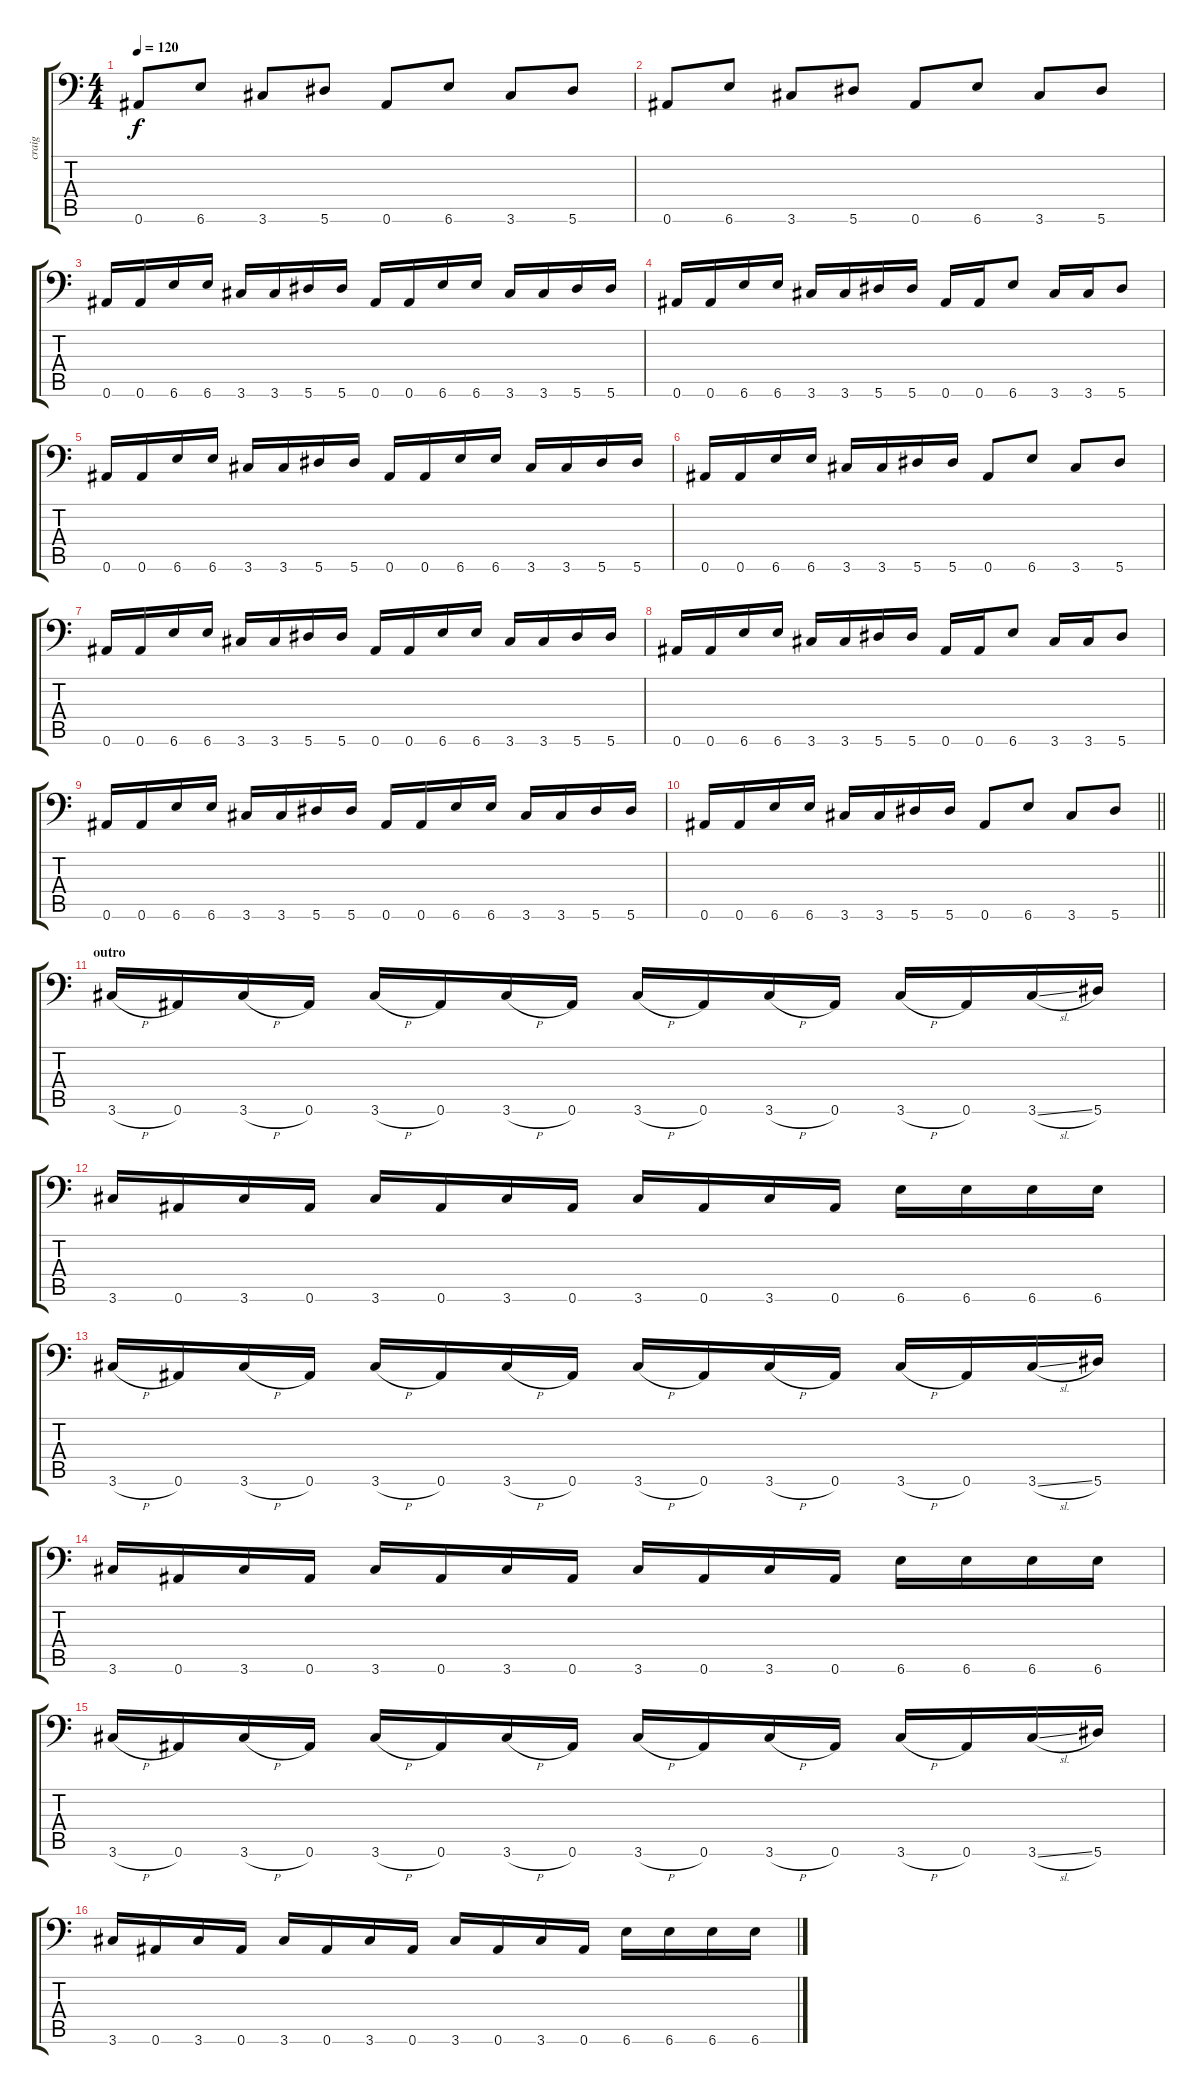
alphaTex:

\track ("craig" "craig") {instrument slapbass2}
\staff {score tabs}
\tuning (C4 G3 Eb3 Bb2 F2 Bb1) {hide}
\ts (4 4)
\tempo 120
\clef f4
\ks c
0.6.8{dy f} 6.6.8 3.6.8 5.6.8 0.6.8 6.6.8 3.6.8 5.6.8 |
0.6.8 6.6.8 3.6.8 5.6.8 0.6.8 6.6.8 3.6.8 5.6.8 |
0.6.16 0.6.16 6.6.16 6.6.16 3.6.16 3.6.16 5.6.16 5.6.16 0.6.16 0.6.16 6.6.16 6.6.16 3.6.16 3.6.16 5.6.16 5.6.16 |
0.6.16 0.6.16 6.6.16 6.6.16 3.6.16 3.6.16 5.6.16 5.6.16 0.6.16 0.6.16 6.6.8 3.6.16 3.6.16 5.6.8 |
0.6.16 0.6.16 6.6.16 6.6.16 3.6.16 3.6.16 5.6.16 5.6.16 0.6.16 0.6.16 6.6.16 6.6.16 3.6.16 3.6.16 5.6.16 5.6.16 |
0.6.16 0.6.16 6.6.16 6.6.16 3.6.16 3.6.16 5.6.16 5.6.16 0.6.8 6.6.8 3.6.8 5.6.8 |
0.6.16 0.6.16 6.6.16 6.6.16 3.6.16 3.6.16 5.6.16 5.6.16 0.6.16 0.6.16 6.6.16 6.6.16 3.6.16 3.6.16 5.6.16 5.6.16 |
0.6.16 0.6.16 6.6.16 6.6.16 3.6.16 3.6.16 5.6.16 5.6.16 0.6.16 0.6.16 6.6.8 3.6.16 3.6.16 5.6.8 |
0.6.16 0.6.16 6.6.16 6.6.16 3.6.16 3.6.16 5.6.16 5.6.16 0.6.16 0.6.16 6.6.16 6.6.16 3.6.16 3.6.16 5.6.16 5.6.16 |
\barLineRight lightlight
0.6.16 0.6.16 6.6.16 6.6.16 3.6.16 3.6.16 5.6.16 5.6.16 0.6.8 6.6.8 3.6.8 5.6.8 |
\section ("" "outro")
3.6{h}.16 0.6.16 3.6{h}.16 0.6.16 3.6{h}.16 0.6.16 3.6{h}.16 0.6.16 3.6{h}.16 0.6.16 3.6{h}.16 0.6.16 3.6{h}.16 0.6.16 3.6{sl}.16 5.6.16 |
3.6.16 0.6.16 3.6.16 0.6.16 3.6.16 0.6.16 3.6.16 0.6.16 3.6.16 0.6.16 3.6.16 0.6.16 6.6.16 6.6.16 6.6.16 6.6.16 |
3.6{h}.16 0.6.16 3.6{h}.16 0.6.16 3.6{h}.16 0.6.16 3.6{h}.16 0.6.16 3.6{h}.16 0.6.16 3.6{h}.16 0.6.16 3.6{h}.16 0.6.16 3.6{sl}.16 5.6.16 |
3.6.16 0.6.16 3.6.16 0.6.16 3.6.16 0.6.16 3.6.16 0.6.16 3.6.16 0.6.16 3.6.16 0.6.16 6.6.16 6.6.16 6.6.16 6.6.16 |
3.6{h}.16 0.6.16 3.6{h}.16 0.6.16 3.6{h}.16 0.6.16 3.6{h}.16 0.6.16 3.6{h}.16 0.6.16 3.6{h}.16 0.6.16 3.6{h}.16 0.6.16 3.6{sl}.16 5.6.16 |
3.6.16 0.6.16 3.6.16 0.6.16 3.6.16 0.6.16 3.6.16 0.6.16 3.6.16 0.6.16 3.6.16 0.6.16 6.6.16 6.6.16 6.6.16 6.6.16
